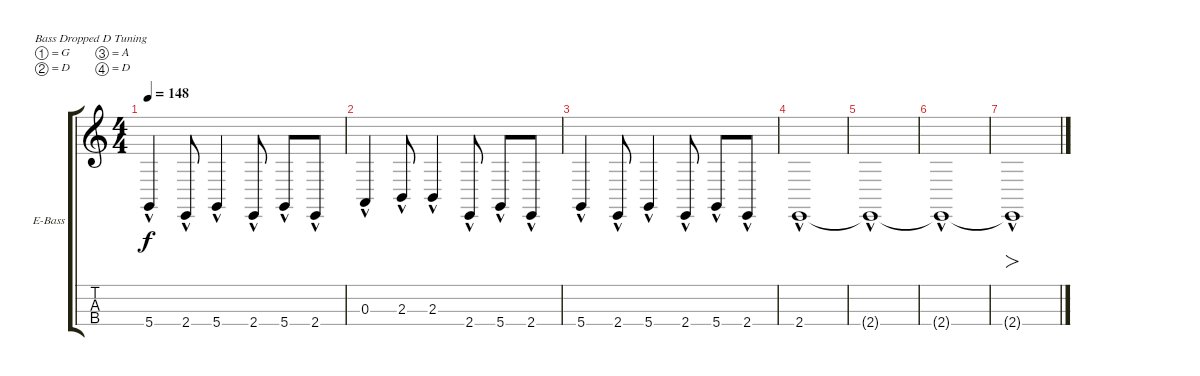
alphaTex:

\bracketExtendMode groupsimilarinstruments
\firstSystemTrackNameOrientation horizontal
\otherSystemsTrackNameOrientation horizontal
\track ("Electric Bass" "E-Bass") {instrument electricbassfinger}
\staff {score tabs}
\tuning (G2 D2 A1 D1)
\ts (4 4)
\tempo 148
\clef g2
\ks c
5.4{hac}.4{dy f} 2.4{hac}.8 5.4{hac}.4 2.4{hac}.8 5.4{hac}.8 2.4{hac}.8 |
0.3{hac}.4 2.3{hac}.8 2.3{hac}.4 2.4{hac}.8 5.4{hac}.8 2.4{hac}.8 |
5.4{hac}.4 2.4{hac}.8 5.4{hac}.4 2.4{hac}.8 5.4{hac}.8 2.4{hac}.8 |
2.4{hac}.1 |
2.4{hac t}.1 |
2.4{hac t}.1 |
2.4{hac t}.1{fo}
